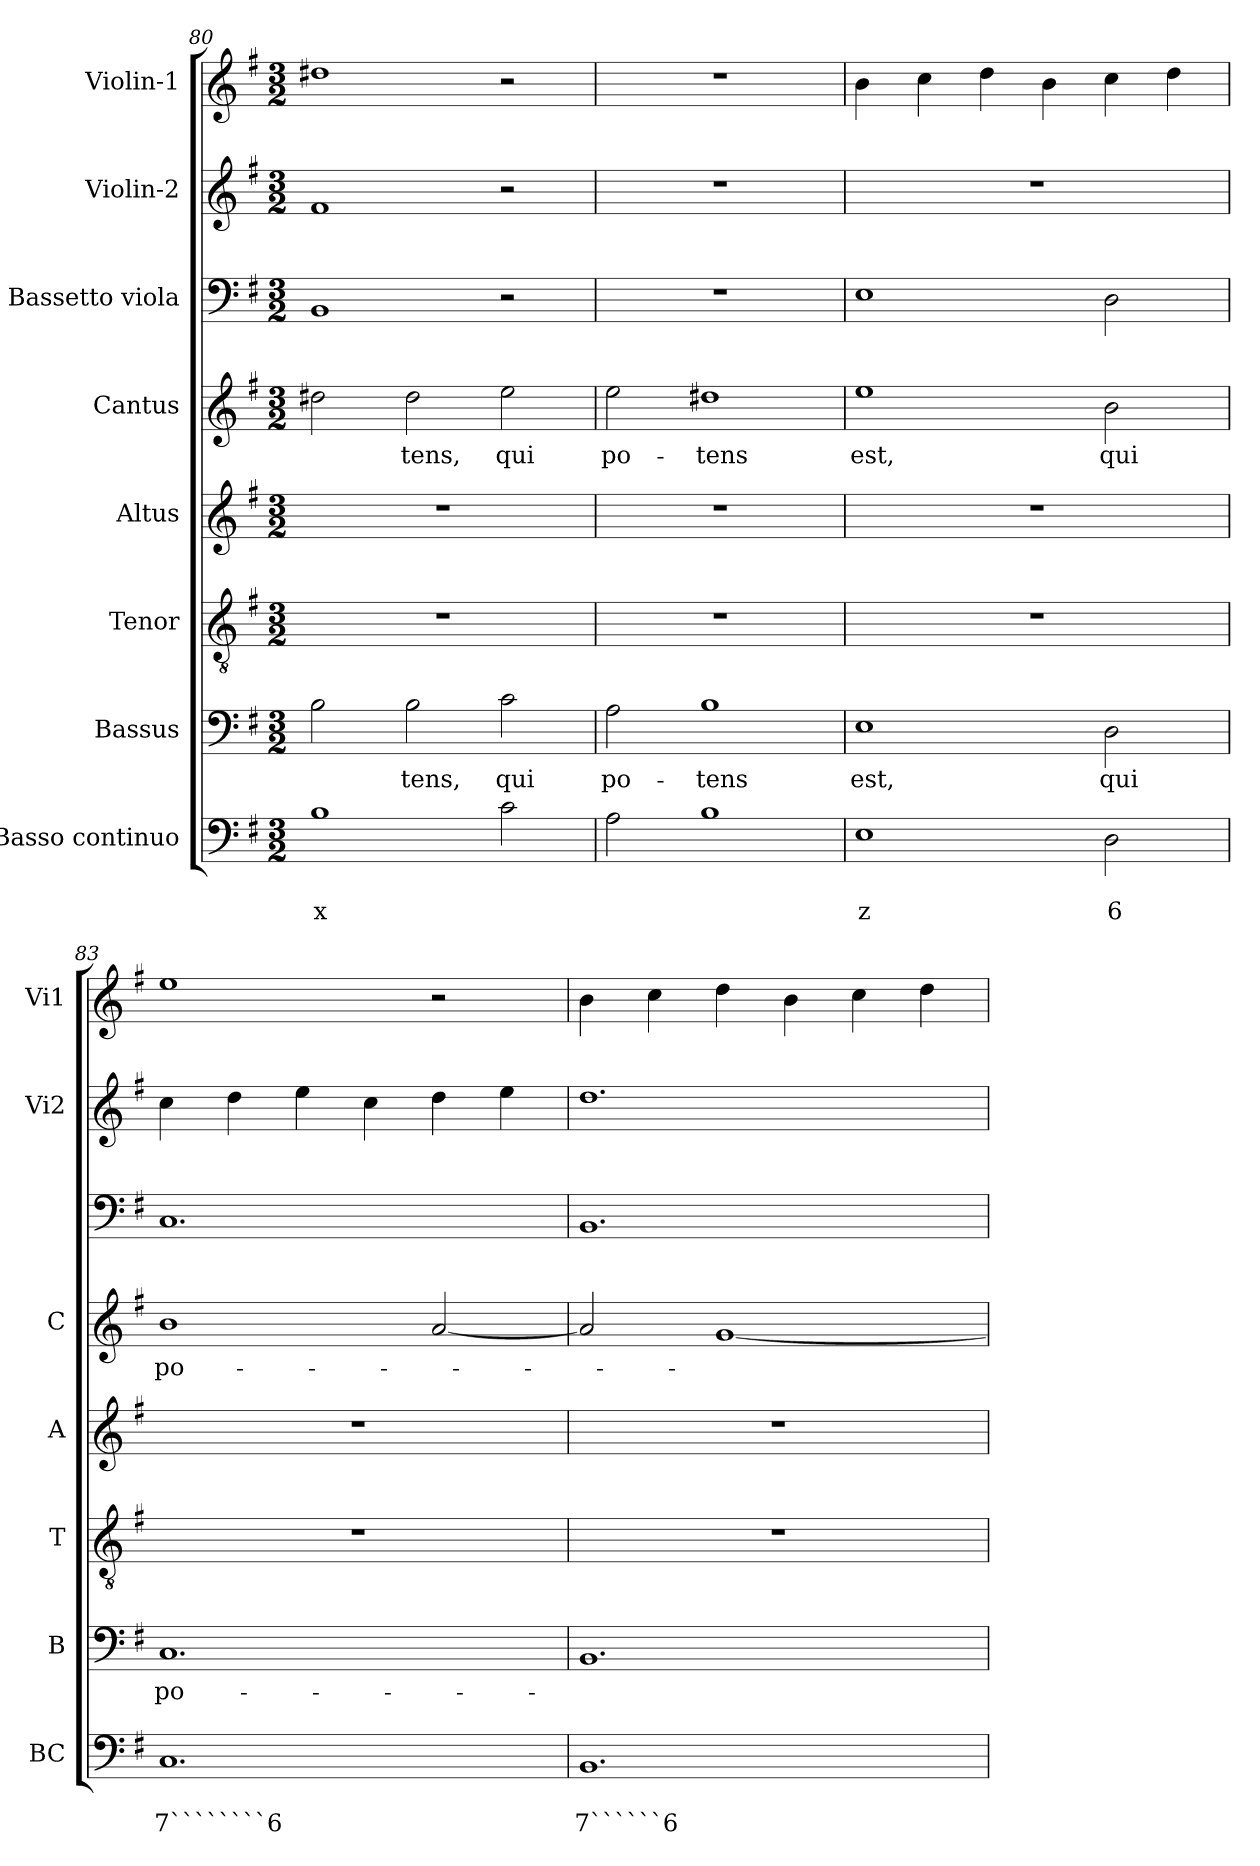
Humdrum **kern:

**kern	**text	**text	**kern	**text	**kern	**kern	**kern	**text	**kern	**kern	**kern
*part8	*part8	*part8	*part7	*part7	*part6	*part5	*part4	*part4	*part3	*part2	*part1
*staff8	*staff8	*staff8	*staff7	*staff7	*staff6	*staff5	*staff4	*staff4	*staff3	*staff2	*staff1
*I"Basso continuo	*	*	*I"Bassus	*	*I"Tenor	*I"Altus	*I"Cantus	*	*I"Bassetto viola	*I"Violin-2	*I"Violin-1
*I'BC	*	*	*I'B	*	*I'T	*I'A	*I'C	*	*	*I'Vi2	*I'Vi1
*clefF4	*	*	*clefF4	*	*clefGv2	*clefG2	*clefG2	*	*clefF4	*clefG2	*clefG2
*k[f#]	*	*	*k[f#]	*	*k[f#]	*k[f#]	*k[f#]	*	*k[f#]	*k[f#]	*k[f#]
*G:	*	*	*G:	*	*G:	*G:	*G:	*	*G:	*G:	*G:
*M3/2	*	*	*M3/2	*	*M3/2	*M3/2	*M3/2	*	*M3/2	*M3/2	*M3/2
=80	=80	=80	=80	=80	=80	=80	=80	=80	=80	=80	=80
!	!	!LO:LY:b	!	!	!	!	!	!	!	!	!
1B	.	x	2B\	.	1.r	1.r	2dd#X\	.	1BB	1f#	1dd#X
!	!	!	!	!LO:LY:b	!	!	!	!LO:LY:b	!	!	!
.	.	.	2B\	-tens,	.	.	2dd#\	-tens,	.	.	.
!	!	!	!	!LO:LY:b	!	!	!	!LO:LY:b	!	!	!
2c\	.	.	2c\	qui	.	.	2ee\	qui	2r	2r	2r
=81	=81	=81	=81	=81	=81	=81	=81	=81	=81	=81	=81
!	!	!	!	!LO:LY:b	!	!	!	!LO:LY:b	!	!	!
2A\	.	.	2A\	po-	1.r	1.r	2ee\	po-	1.r	1.r	1.r
!	!	!	!	!LO:LY:b	!	!	!	!LO:LY:b	!	!	!
1B	.	.	1B	-tens	.	.	1dd#X	-tens	.	.	.
=82	=82	=82	=82	=82	=82	=82	=82	=82	=82	=82	=82
!	!	!LO:LY:b	!	!LO:LY:b	!	!	!	!LO:LY:b	!	!	!
1E	.	z	1E	est,	1.r	1.r	1ee	est,	1E	1.r	4b\
.	.	.	.	.	.	.	.	.	.	.	4cc\
.	.	.	.	.	.	.	.	.	.	.	4dd\
.	.	.	.	.	.	.	.	.	.	.	4b\
!	!	!LO:LY:b	!	!LO:LY:b	!	!	!	!LO:LY:b	!	!	!
2D\	.	6	2D\	qui	.	.	2b\	qui	2D\	.	4cc\
.	.	.	.	.	.	.	.	.	.	.	4dd\
=83	=83	=83	=83	=83	=83	=83	=83	=83	=83	=83	=83
!	!	!LO:LY:b	!	!LO:LY:b	!	!	!	!LO:LY:b	!	!	!
1.C	.	7````````6	1.C	po-	1.r	1.r	1b	po-	1.C	4cc\	1ee
.	.	.	.	.	.	.	.	.	.	4dd\	.
.	.	.	.	.	.	.	.	.	.	4ee\	.
.	.	.	.	.	.	.	.	.	.	4cc\	.
.	.	.	.	.	.	.	[2a/	.	.	4dd\	2r
.	.	.	.	.	.	.	.	.	.	4ee\	.
!!LO:LB:g=z
=84	=84	=84	=84	=84	=84	=84	=84	=84	=84	=84	=84
!	!	!LO:LY:b	!	!	!	!	!	!	!	!	!
1.BB	.	7``````6	1.BB	.	1.r	1.r	2a/]	.	1.BB	1.dd	4b\
.	.	.	.	.	.	.	.	.	.	.	4cc\
.	.	.	.	.	.	.	[1g	.	.	.	4dd\
.	.	.	.	.	.	.	.	.	.	.	4b\
.	.	.	.	.	.	.	.	.	.	.	4cc\
.	.	.	.	.	.	.	.	.	.	.	4dd\
=	=	=	=	=	=	=	=	=	=	=	=
*-	*-	*-	*-	*-	*-	*-	*-	*-	*-	*-	*-
